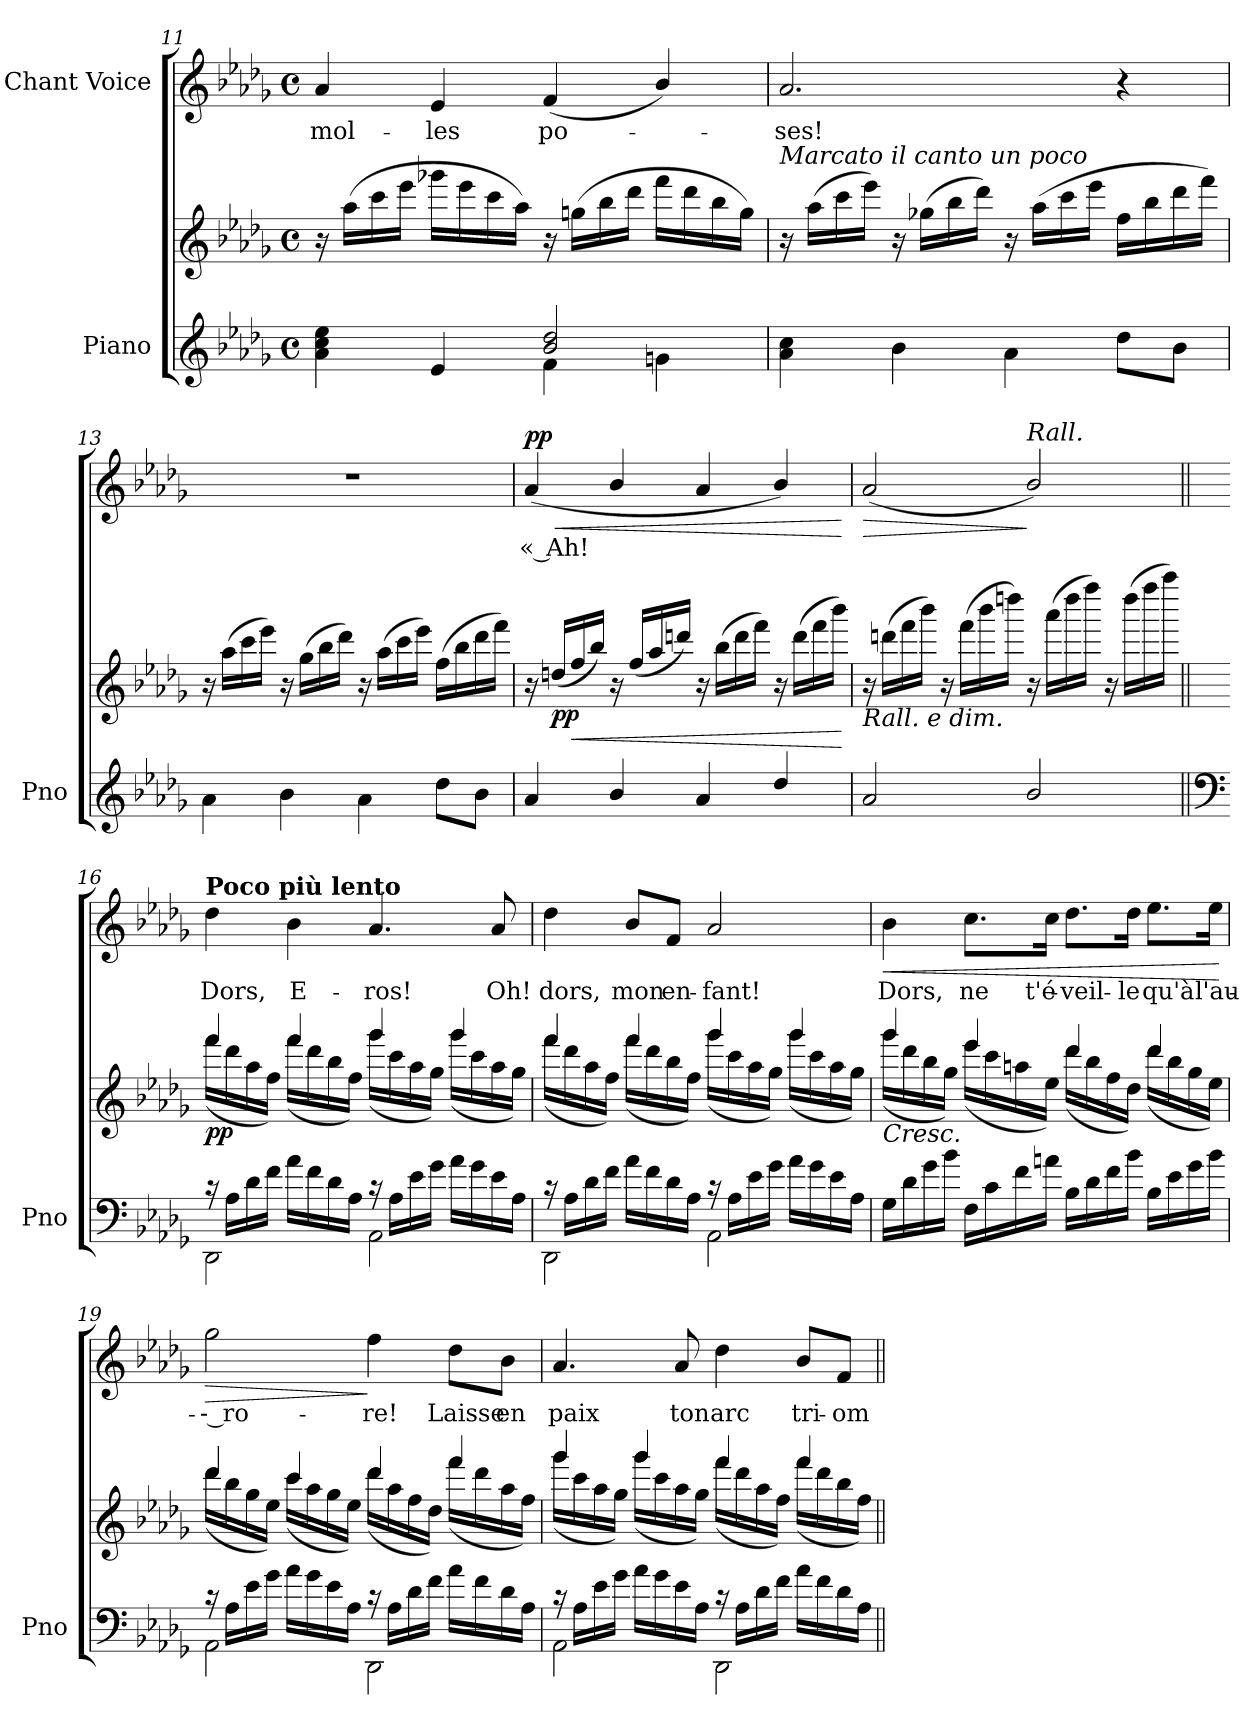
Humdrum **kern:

**kern	**kern	**dynam	**kern	**text	**dynam
*part2	*part2	*part2	*part1	*part1	*part1
*staff3	*staff2	*staff2/3	*staff1	*staff1	*staff1
*I"Piano	*	*	*I"Chant Voice	*	*
*I'Pno	*	*	*	*	*
*clefG2	*clefG2	*	*clefG2	*	*
*k[b-e-a-d-g-]	*k[b-e-a-d-g-]	*	*k[b-e-a-d-g-]	*	*
*M4/4	*M4/4	*	*M4/4	*	*
*met(c)	*met(c)	*	*met(c)	*	*
=11	=11	=11	=11	=11	=11
*^	*	*	*	*	*
4a-\ 4cc\ 4ee-\	2ryy	16r	.	4a-/	mol-	.
.	.	(16aa-\LL	.	.	.	.
.	.	16ccc\	.	.	.	.
.	.	16eee-\JJ	.	.	.	.
4e-/	.	16ggg-X\LL	.	4e-/	-les	.
.	.	16eee-\	.	.	.	.
.	.	16ccc\	.	.	.	.
.	.	16aa-\JJ)	.	.	.	.
4f\	2b-/ 2dd-/	16r	.	(4f/	po-	.
.	.	(16ggn\LL	.	.	.	.
.	.	16bb-\	.	.	.	.
.	.	16ddd-\JJ	.	.	.	.
4gn\	.	16fff\LL	.	4b-/)	.	.
.	.	16ddd-\	.	.	.	.
.	.	16bb-\	.	.	.	.
.	.	16gg\JJ)	.	.	.	.
*v	*v	*	*	*	*	*
=12	=12	=12	=12	=12	=12
!	!LO:TX:i:t=Marcato il canto un poco	!	!	!	!
4a-\ 4cc\	16r	.	2.a-/	-ses!	.
.	(16aa-\LL	.	.	.	.
.	16ccc\	.	.	.	.
.	16eee-\JJ)	.	.	.	.
4b-\	16r	.	.	.	.
.	(16gg-X\LL	.	.	.	.
.	16bb-\	.	.	.	.
.	16ddd-\JJ)	.	.	.	.
4a-\	16r	.	.	.	.
.	(16aa-\LL	.	.	.	.
.	16ccc\	.	.	.	.
.	16eee-\JJ	.	.	.	.
8dd-\L	16ff\LL	.	4r	.	.
.	16bb-\	.	.	.	.
8b-\J	16ddd-\	.	.	.	.
.	16fff\JJ)	.	.	.	.
=13	=13	=13	=13	=13	=13
4a-\	16r	.	1r	.	.
.	(16aa-\LL	.	.	.	.
.	16ccc\	.	.	.	.
.	16eee-\JJ)	.	.	.	.
4b-\	16r	.	.	.	.
.	(16gg-\LL	.	.	.	.
.	16bb-\	.	.	.	.
.	16ddd-\JJ)	.	.	.	.
4a-\	16r	.	.	.	.
.	(16aa-\LL	.	.	.	.
.	16ccc\	.	.	.	.
.	16eee-\JJ)	.	.	.	.
8dd-\L	(16ff\LL	.	.	.	.
.	16bb-\	.	.	.	.
8b-\J	16ddd-\	.	.	.	.
.	16fff\JJ)	.	.	.	.
=14	=14	=14	=14	=14	=14
!	!	!	!	!	!LO:HP:b
!	!	!	!	!	!LO:DY:n=1:a
4a-/	16r	.	(<4a-/	« Ah!	< pp
!	!	!LO:DY:b	!	!	!
.	(16ddn/LL	pp	.	.	.
!	!	!LO:HP:b	!	!	!
.	16ff/	<	.	.	.
.	16bb-/JJ)	.	.	.	.
4b-/	16r	.	4b-/	.	.
.	(16ff/LL	.	.	.	.
.	16aa-/	.	.	.	.
.	16dddn/JJ)	.	.	.	.
4a-/	16r	.	4a-/	.	.
.	(16bb-\LL	.	.	.	.
.	16ddd\	.	.	.	.
.	16fff\JJ)	.	.	.	.
4dd-/	16r	.	4b-/)	.	.
.	(16ddd\LL	.	.	.	.
.	16fff\	.	.	.	.
.	16bbb-\JJ)	.	.	.	.
.	.	[	.	.	[
=15	=15	=15	=15	=15	=15
!	!LO:TX:b:i:t=Rall.  e  dim.	!	!	!	!
!	!	!	!	!	!LO:HP:b
2a-/	16r	.	(2a-/	.	>
.	(16dddn\LL	.	.	.	.
.	16fff\	.	.	.	.
.	16bbb-\JJ)	.	.	.	.
.	16r	.	.	.	.
.	(16fff\LL	.	.	.	.
.	16bbb-\	.	.	.	.
.	16ddddn\JJ)	.	.	.	.
!	!	!	!LO:TX:a:i:t=Rall.	!	!
2b-/	16r	.	2b-/)	.	]
.	(16aaa-\LL	.	.	.	.
.	16dddd\	.	.	.	.
.	16ffff\JJ)	.	.	.	.
.	16r	.	.	.	.
.	(16dddd\LL	.	.	.	.
.	16ffff\	.	.	.	.
.	16aaaa-\JJ)	.	.	.	.
=16||	=16||	=16||	=16||	=16||	=16||
*clefF4	*	*	*	*	*
*^	*^	*	*	*	*
!	!	!	!	!	!LO:TX:a:B:t=Poco più lento	!	!
!	!	!	!	!LO:DY:b	!	!	!
16r	2DD-\	4fff/	(>16fff\LL	pp	4dd-\	Dors,	.
16A-\LL	.	.	16ddd-\	.	.	.	.
16d-\	.	.	16aa-\	.	.	.	.
16f\JJ	.	.	16ff\JJ)	.	.	.	.
16a-\LL	.	4fff/	(>16fff\LL	.	4b-\	E-	.
16f\	.	.	16ddd-\	.	.	.	.
16d-\	.	.	16bb-\	.	.	.	.
16A-\JJ	.	.	16ff\JJ)	.	.	.	.
16r	2AA-\	4ggg-/	(>16ggg-\LL	.	4.a-/	-ros!	.
16A-\LL	.	.	16ccc\	.	.	.	.
16e-\	.	.	16aa-\	.	.	.	.
16g-\JJ	.	.	16gg-\JJ)	.	.	.	.
16a-\LL	.	4ggg-/	(>16ggg-\LL	.	.	.	.
16g-\	.	.	16ccc\	.	.	.	.
16e-\	.	.	16aa-\	.	8a-/	Oh!	.
16A-\JJ	.	.	16gg-\JJ)	.	.	.	.
=17	=17	=17	=17	=17	=17	=17	=17
16r	2DD-\	4fff/	(>16fff\LL	.	4dd-\	dors,	.
16A-\LL	.	.	16ddd-\	.	.	.	.
16d-\	.	.	16aa-\	.	.	.	.
16f\JJ	.	.	16ff\JJ)	.	.	.	.
16a-\LL	.	4fff/	(>16fff\LL	.	8b-/L	mon	.
16f\	.	.	16ddd-\	.	.	.	.
16d-\	.	.	16bb-\	.	8f/J	en-	.
16A-\JJ	.	.	16ff\JJ)	.	.	.	.
16r	2AA-\	4ggg-/	(>16ggg-\LL	.	2a-/	-fant!	.
16A-\LL	.	.	16ccc\	.	.	.	.
16e-\	.	.	16aa-\	.	.	.	.
16g-\JJ	.	.	16gg-\JJ)	.	.	.	.
16a-\LL	.	4ggg-/	(>16ggg-\LL	.	.	.	.
16g-\	.	.	16ccc\	.	.	.	.
16e-\	.	.	16aa-\	.	.	.	.
16A-\JJ	.	.	16gg-\JJ)	.	.	.	.
*v	*v	*	*	*	*	*	*
=18	=18	=18	=18	=18	=18	=18
!	!LO:TX:b:i:t=Cresc.	!	!	!	!	!
!	!	!	!	!	!	!LO:HP:b
16G-\LL	4ggg-/	(>16ggg-\LL	.	4b-\	Dors,	<
16d-\	.	16ddd-\	.	.	.	.
16g-\	.	16bb-\	.	.	.	.
16b-\JJ	.	16gg-\JJ)	.	.	.	.
16F\LL	4eee-/	(>16eee-\LL	.	8.cc\L	ne	.
16c\	.	16ccc\	.	.	.	.
16f\	.	16aan\	.	.	.	.
16an\JJ	.	16ee-\JJ)	.	16cc\Jk	t'é-	.
16B-\LL	4ddd-/	(>16ddd-\LL	.	8.dd-\L	-veil-	.
16d-\	.	16bb-\	.	.	.	.
16f\	.	16ff\	.	.	.	.
16b-\JJ	.	16dd-\JJ)	.	16dd-\Jk	-le	.
16B-\LL	4ddd-/	(>16ddd-\LL	.	8.ee-\L	qu'à	.
16e-\	.	16bb-\	.	.	.	.
16g-\	.	16gg-\	.	.	.	.
16b-\JJ	.	16ee-\JJ)	.	16ee-\Jk	l'au-	.
*	*v	*v	*	*	*	*
.	.	.	.	.	[
=19	=19	=19	=19	=19	=19
*^	*^	*	*	*	*
!	!	!	!	!	!	!	!LO:HP:b
16r	2AA-\	4ddd-/	(>16ddd-\LL	.	2gg-\	-- ro-	>
16A-\LL	.	.	16bb-\	.	.	.	.
16e-\	.	.	16gg-\	.	.	.	.
16g-\JJ	.	.	16ee-\JJ)	.	.	.	.
16a-\LL	.	4ccc/	(>16ccc\LL	.	.	.	.
16g-\	.	.	16aa-\	.	.	.	.
16e-\	.	.	16gg-\	.	.	.	.
16A-\JJ	.	.	16ee-\JJ)	.	.	.	.
16r	2DD-\	4ddd-/	(>16ddd-\LL	.	4ff\	-re!	]
16A-\LL	.	.	16aa-\	.	.	.	.
16d-\	.	.	16ff\	.	.	.	.
16f\JJ	.	.	16dd-\JJ)	.	.	.	.
16a-\LL	.	4fff/	(>16fff\LL	.	8dd-\L	Laisse	.
16f\	.	.	16ddd-\	.	.	.	.
16d-\	.	.	16aa-\	.	8b-\J	en	.
16A-\JJ	.	.	16ff\JJ)	.	.	.	.
=20	=20	=20	=20	=20	=20	=20	=20
16r	2AA-\	4ggg-/	(>16ggg-\LL	.	4.a-/	paix	.
16A-\LL	.	.	16ccc\	.	.	.	.
16e-\	.	.	16aa-\	.	.	.	.
16g-\JJ	.	.	16gg-\JJ)	.	.	.	.
16a-\LL	.	4ggg-/	(>16ggg-\LL	.	.	.	.
16g-\	.	.	16ccc\	.	.	.	.
16e-\	.	.	16aa-\	.	8a-/	ton	.
16A-\JJ	.	.	16gg-\JJ)	.	.	.	.
16r	2DD-\	4fff/	(>16fff\LL	.	4dd-\	arc	.
16A-\LL	.	.	16ddd-\	.	.	.	.
16d-\	.	.	16aa-\	.	.	.	.
16f\JJ	.	.	16ff\JJ)	.	.	.	.
16a-\LL	.	4fff/	(>16fff\LL	.	8b-/L	tri-	.
16f\	.	.	16ddd-\	.	.	.	.
16d-\	.	.	16bb-\	.	8f/J	-om-	.
16A-\JJ	.	.	16ff\JJ)	.	.	.	.
*v	*v	*	*	*	*	*	*
*	*v	*v	*	*	*	*
=||	=||	=||	=||	=||	=||
*-	*-	*-	*-	*-	*-
